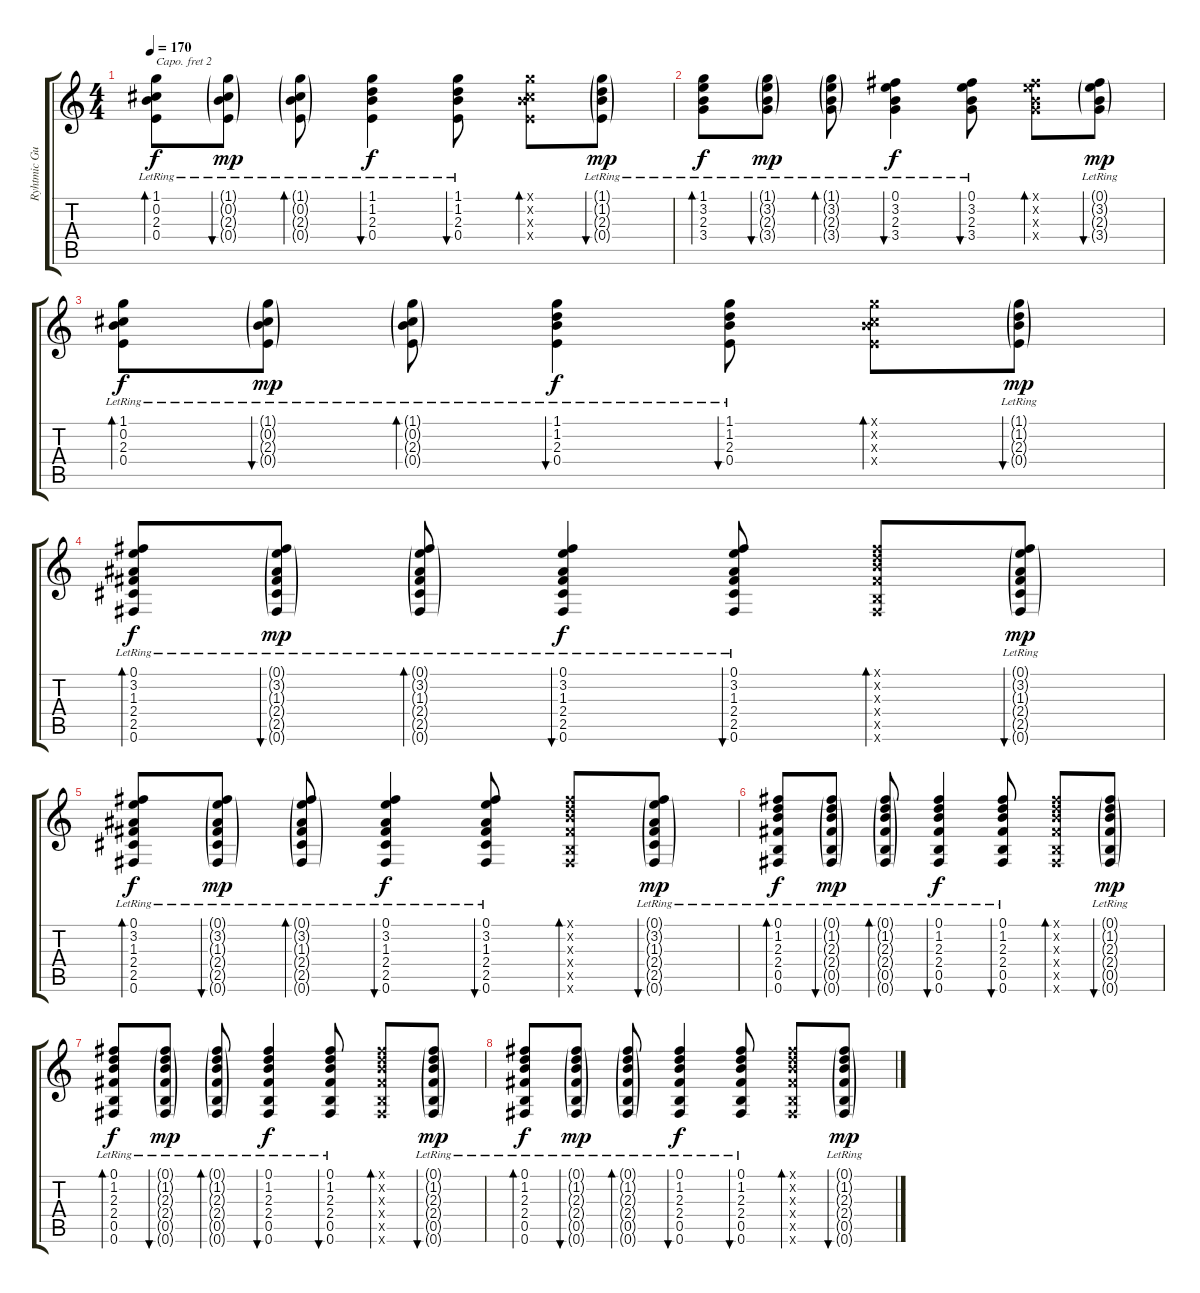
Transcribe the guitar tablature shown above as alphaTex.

\track ("Ryhtmic Guitar" "Ryhtmic Gu") {instrument acousticguitarnylon}
\staff {score tabs}
\capo 2
\tuning (E4 B3 G3 D3 A2 E2) {hide}
\ts (4 4)
\tempo 170
\clef g2
\ks c
(1.1{lr} 0.2{lr} 2.3{lr} 0.4{lr}).8{bd 60 dy f} (1.1{g lr} 0.2{g lr} 2.3{g lr} 0.4{g lr}).8{bu 60 dy mp} (1.1{g lr} 0.2{g lr} 2.3{g lr} 0.4{g lr}).8{bd 60} (1.1{lr} 1.2{lr} 2.3{lr} 0.4{lr}).4{bu 60 dy f} (1.1{lr} 1.2{lr} 2.3{lr} 0.4{lr}).8{bu 60} (1.1{x} 0.2{x} 2.3{x} 0.4{x}).8{bd 60} (1.1{g lr} 1.2{g lr} 2.3{g lr} 0.4{g lr}).8{bu 60 dy mp} |
(1.1{lr} 3.2{lr} 2.3{lr} 3.4{lr}).8{bd 60 dy f} (1.1{g lr} 3.2{g lr} 2.3{g lr} 3.4{g lr}).8{bu 60 dy mp} (1.1{g lr} 3.2{g lr} 2.3{g lr} 3.4{g lr}).8{bd 60} (0.1{lr} 3.2{lr} 2.3{lr} 3.4{lr}).4{bu 60 dy f} (0.1{lr} 3.2{lr} 2.3{lr} 3.4{lr}).8{bu 60} (0.1{x} 3.2{x} 2.3{x} 3.4{x}).8{bd 60} (0.1{g lr} 3.2{g lr} 2.3{g lr} 3.4{g lr}).8{bu 60 dy mp} |
(1.1{lr} 0.2{lr} 2.3{lr} 0.4{lr}).8{bd 60 dy f} (1.1{g lr} 0.2{g lr} 2.3{g lr} 0.4{g lr}).8{bu 60 dy mp} (1.1{g lr} 0.2{g lr} 2.3{g lr} 0.4{g lr}).8{bd 60} (1.1{lr} 1.2{lr} 2.3{lr} 0.4{lr}).4{bu 60 dy f} (1.1{lr} 1.2{lr} 2.3{lr} 0.4{lr}).8{bu 60} (1.1{x} 0.2{x} 2.3{x} 0.4{x}).8{bd 60} (1.1{g lr} 1.2{g lr} 2.3{g lr} 0.4{g lr}).8{bu 60 dy mp} |
(0.1{lr} 3.2{lr} 1.3{lr} 2.4{lr} 2.5{lr} 0.6{lr}).8{bd 30 dy f} (0.1{g lr} 3.2{g lr} 1.3{g lr} 2.4{g lr} 2.5{g lr} 0.6{g lr}).8{bu 30 dy mp} (0.1{g lr} 3.2{g lr} 1.3{g lr} 2.4{g lr} 2.5{g lr} 0.6{g lr}).8{bd 30} (0.1{lr} 3.2{lr} 1.3{lr} 2.4{lr} 2.5{lr} 0.6{lr}).4{bu 30 dy f} (0.1{lr} 3.2{lr} 1.3{lr} 2.4{lr} 2.5{lr} 0.6{lr}).8{bu 30} (0.1{x} 1.2{x} 2.3{x} 2.4{x} 0.5{x} 0.6{x}).8{bd 60} (0.1{g lr} 3.2{g lr} 1.3{g lr} 2.4{g lr} 2.5{g lr} 0.6{g lr}).8{bu 30 dy mp} |
(0.1{lr} 3.2{lr} 1.3{lr} 2.4{lr} 2.5{lr} 0.6{lr}).8{bd 30 dy f} (0.1{g lr} 3.2{g lr} 1.3{g lr} 2.4{g lr} 2.5{g lr} 0.6{g lr}).8{bu 30 dy mp} (0.1{g lr} 3.2{g lr} 1.3{g lr} 2.4{g lr} 2.5{g lr} 0.6{g lr}).8{bd 30} (0.1{lr} 3.2{lr} 1.3{lr} 2.4{lr} 2.5{lr} 0.6{lr}).4{bu 30 dy f} (0.1{lr} 3.2{lr} 1.3{lr} 2.4{lr} 2.5{lr} 0.6{lr}).8{bu 30} (0.1{x} 1.2{x} 2.3{x} 2.4{x} 0.5{x} 0.6{x}).8{bd 60} (0.1{g lr} 3.2{g lr} 1.3{g lr} 2.4{g lr} 2.5{g lr} 0.6{g lr}).8{bu 30 dy mp} |
(0.1{lr} 1.2{lr} 2.3{lr} 2.4{lr} 0.5{lr} 0.6{lr}).8{bd 30 dy f} (0.1{g lr} 1.2{g lr} 2.3{g lr} 2.4{g lr} 0.5{g lr} 0.6{g lr}).8{bu 30 dy mp} (0.1{g lr} 1.2{g lr} 2.3{g lr} 2.4{g lr} 0.5{g lr} 0.6{g lr}).8{bd 30} (0.1{lr} 1.2{lr} 2.3{lr} 2.4{lr} 0.5{lr} 0.6{lr}).4{bu 30 dy f} (0.1{lr} 1.2{lr} 2.3{lr} 2.4{lr} 0.5{lr} 0.6{lr}).8{bu 30} (0.1{x} 1.2{x} 2.3{x} 2.4{x} 0.5{x} 0.6{x}).8{bd 60} (0.1{g lr} 1.2{g lr} 2.3{g lr} 2.4{g lr} 0.5{g lr} 0.6{g lr}).8{bu 30 dy mp} |
(0.1{lr} 1.2{lr} 2.3{lr} 2.4{lr} 0.5{lr} 0.6{lr}).8{bd 30 dy f} (0.1{g lr} 1.2{g lr} 2.3{g lr} 2.4{g lr} 0.5{g lr} 0.6{g lr}).8{bu 30 dy mp} (0.1{g lr} 1.2{g lr} 2.3{g lr} 2.4{g lr} 0.5{g lr} 0.6{g lr}).8{bd 30} (0.1{lr} 1.2{lr} 2.3{lr} 2.4{lr} 0.5{lr} 0.6{lr}).4{bu 30 dy f} (0.1{lr} 1.2{lr} 2.3{lr} 2.4{lr} 0.5{lr} 0.6{lr}).8{bu 30} (0.1{x} 1.2{x} 2.3{x} 2.4{x} 0.5{x} 0.6{x}).8{bd 60} (0.1{g lr} 1.2{g lr} 2.3{g lr} 2.4{g lr} 0.5{g lr} 0.6{g lr}).8{bu 30 dy mp} |
(0.1{lr} 1.2{lr} 2.3{lr} 2.4{lr} 0.5{lr} 0.6{lr}).8{bd 30 dy f} (0.1{g lr} 1.2{g lr} 2.3{g lr} 2.4{g lr} 0.5{g lr} 0.6{g lr}).8{bu 30 dy mp} (0.1{g lr} 1.2{g lr} 2.3{g lr} 2.4{g lr} 0.5{g lr} 0.6{g lr}).8{bd 30} (0.1{lr} 1.2{lr} 2.3{lr} 2.4{lr} 0.5{lr} 0.6{lr}).4{bu 30 dy f} (0.1{lr} 1.2{lr} 2.3{lr} 2.4{lr} 0.5{lr} 0.6{lr}).8{bu 30} (0.1{x} 1.2{x} 2.3{x} 2.4{x} 0.5{x} 0.6{x}).8{bd 60} (0.1{g lr} 1.2{g lr} 2.3{g lr} 2.4{g lr} 0.5{g lr} 0.6{g lr}).8{bu 30 dy mp}
